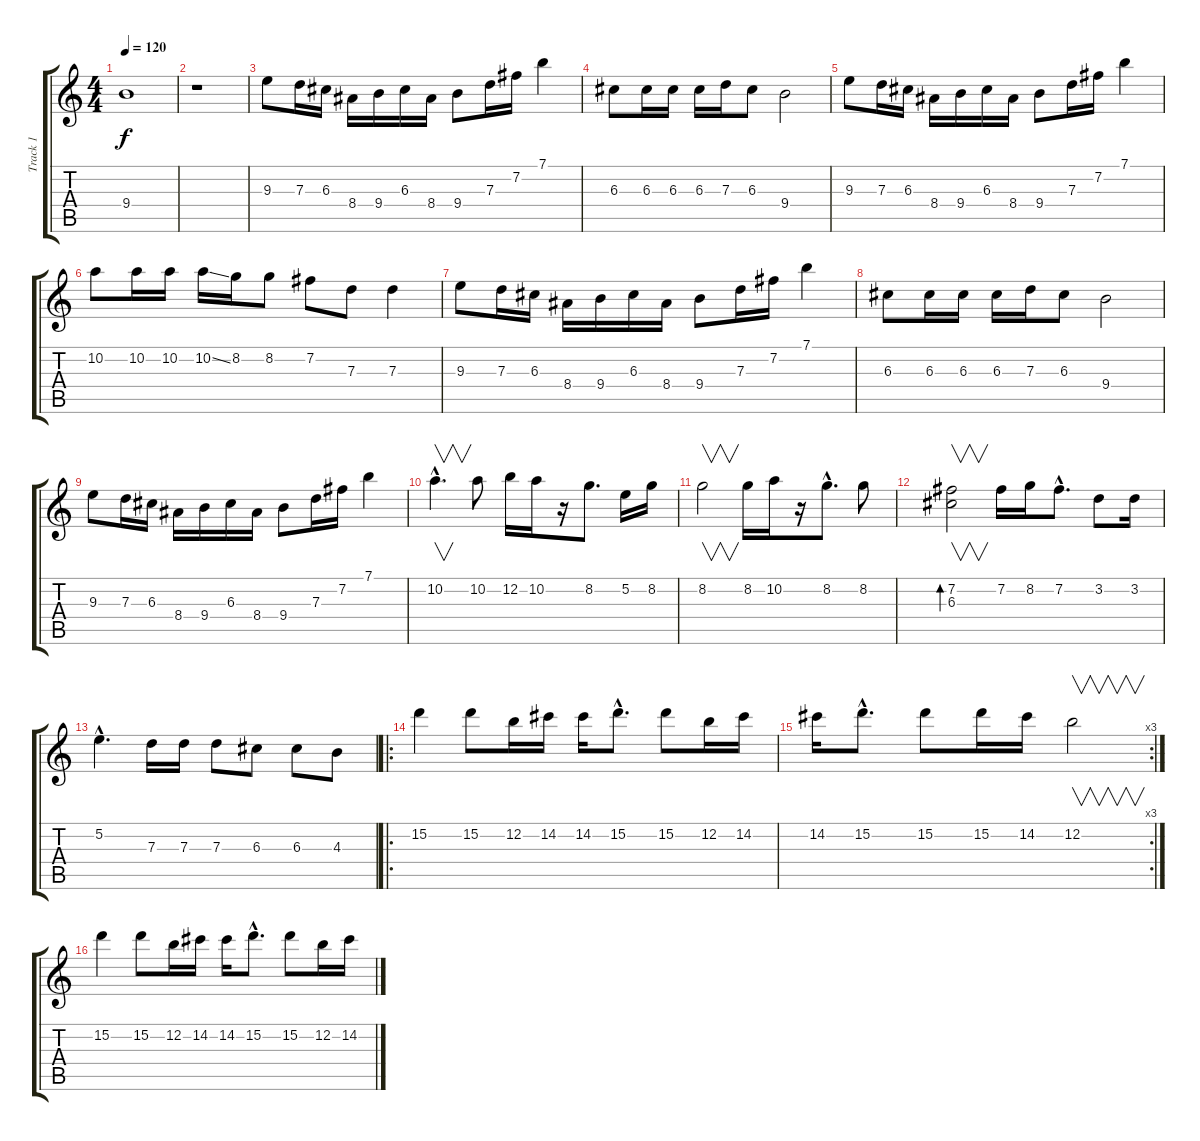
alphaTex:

\track ("Track 1" "Track 1") {instrument distortionguitar}
\staff {score tabs}
\tuning (E4 B3 G3 D3 A2 E2) {hide}
\ts (4 4)
\tempo 120
\clef g2
\ks c
9.4{t}.1{dy f} |
r.1 |
9.3.8{instrument electricguitarjazz} 7.3.16 6.3.16 8.4.16 9.4.16 6.3.16 8.4.16 9.4.8 7.3.16 7.2.16 7.1.4 |
6.3.8 6.3.16 6.3.16 6.3.16 7.3.16 6.3.8 9.4.2 |
9.3.8 7.3.16 6.3.16 8.4.16 9.4.16 6.3.16 8.4.16 9.4.8 7.3.16 7.2.16 7.1.4 |
10.2.8 10.2.16 10.2.16 10.2{ss}.16 8.2.16 8.2.8 7.2.8 7.3.8 7.3.4 |
9.3.8 7.3.16 6.3.16 8.4.16 9.4.16 6.3.16 8.4.16 9.4.8 7.3.16 7.2.16 7.1.4 |
6.3.8 6.3.16 6.3.16 6.3.16 7.3.16 6.3.8 9.4.2 |
9.3.8 7.3.16 6.3.16 8.4.16 9.4.16 6.3.16 8.4.16 9.4.8 7.3.16 7.2.16 7.1.4 |
10.2{hac}.4{v d} 10.2.8 12.2.16 10.2.16 r.16 8.2.8{d} 5.2.16 8.2.16 |
8.2.2{v} 8.2.16 10.2.16 r.16 8.2{hac}.8{d} 8.2.8 |
(7.2 6.3).2{v bd 480} 7.2.16 8.2.16 7.2{hac}.8{d} 3.2.8 3.2.16 |
5.2{hac}.4{d} 7.3.16 7.3.16 7.3.8 6.3.8 6.3.8 4.3.8 |
\ro
15.2.4{instrument electricguitarjazz} 15.2.8 12.2.16 14.2.16 14.2.16 15.2{hac}.8{d} 15.2.8 12.2.16 14.2.16 |
\rc 3
14.2.16 15.2{hac}.8{d} 15.2.8 15.2.16 14.2.16 12.2.2{v} |
15.2.4{instrument electricguitarjazz} 15.2.8 12.2.16 14.2.16 14.2.16 15.2{hac}.8{d} 15.2.8 12.2.16 14.2.16
